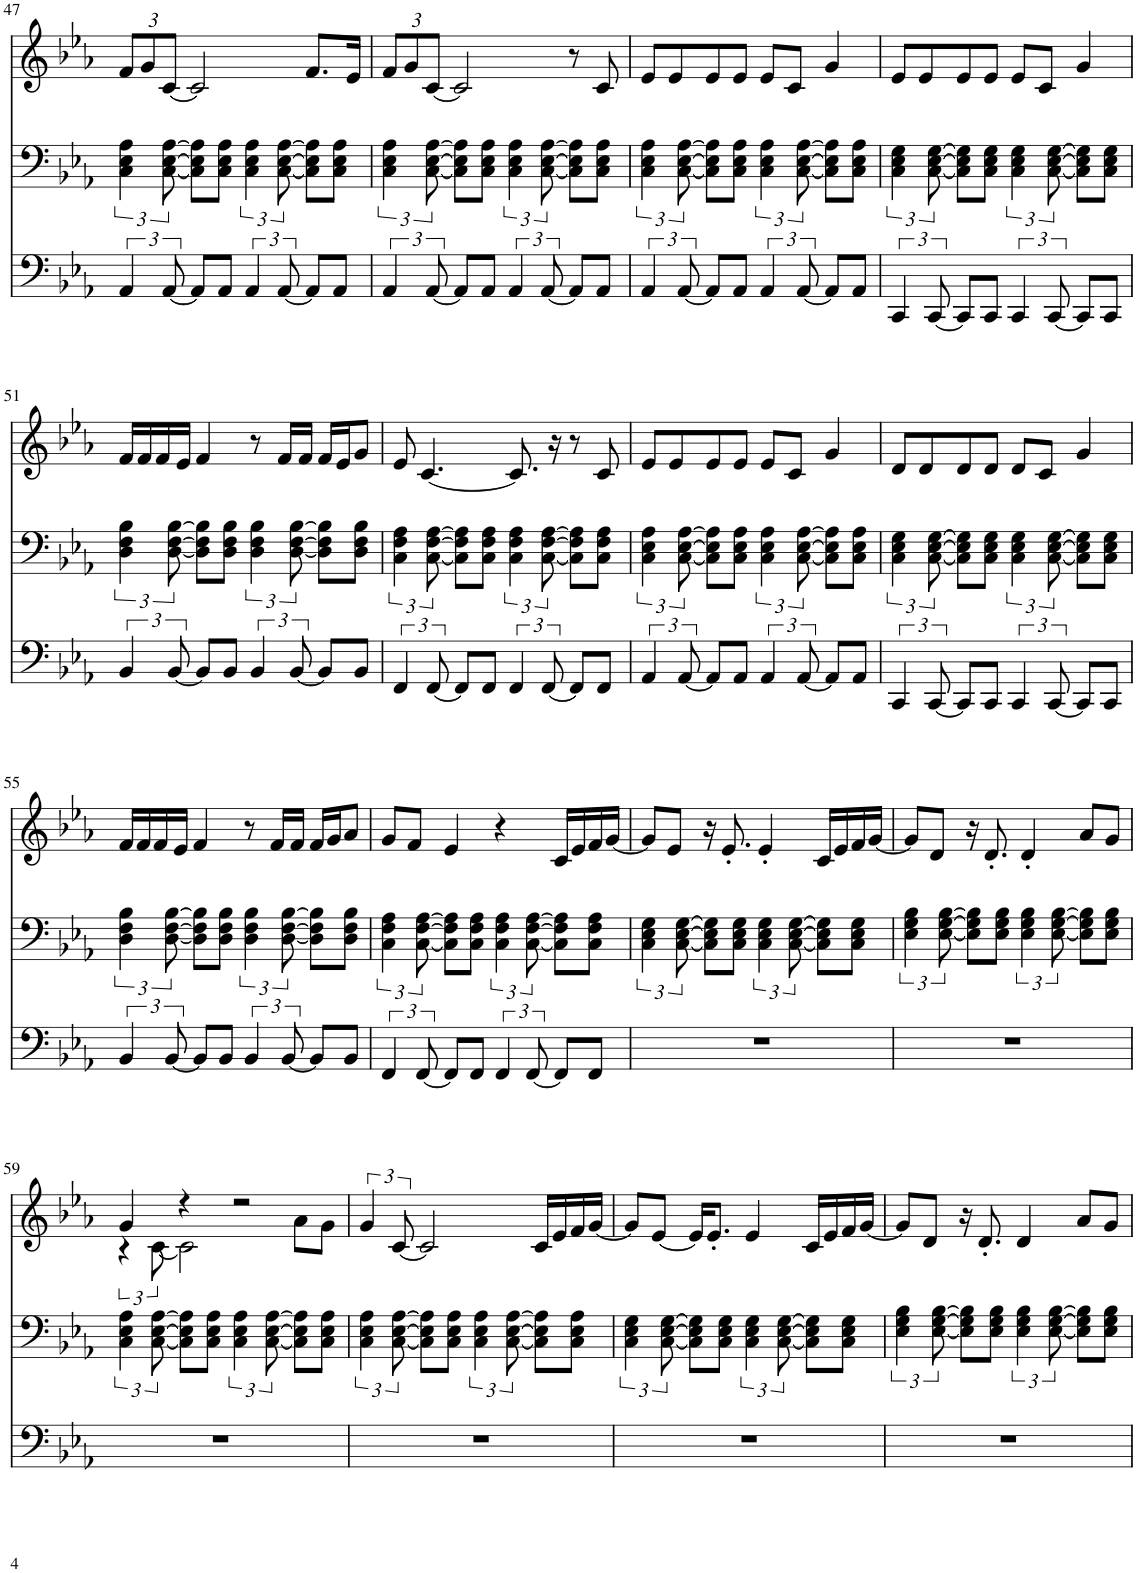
**kern	**kern	**kern
*part3	*part2	*part1
*staff3	*staff2	*staff1
*I"Grand Piano, Bass (MIDI)	*I"Grand Piano, Chords #2 (MIDI)	*I"Grand Piano, Melody #2 (MIDI)
*I'Pno	*I'Pno	*I'Pno
!!LO:PB:g=z
*clefF4	*clefF4	*clefG2
*k[b-e-a-]	*k[b-e-a-]	*k[b-e-a-]
*M4/4	*M4/4	*M4/4
*	*	*Xbrackettup
=47	=47	=47
6AA-/	6C\ 6E-\ 6A-\	12f/L
.	.	12g/
[12AA-/	[12C\ [12E-\ [12A-\	[12c/J
8AA-/L]	8C\] 8E-\] 8A-\]L	2c/]
8AA-/J	8C\ 8E-\ 8A-\J	.
6AA-/	6C\ 6E-\ 6A-\	.
[12AA-/	[12C\ [12E-\ [12A-\	.
8AA-/L]	8C\] 8E-\] 8A-\]L	8.f/L
8AA-/J	8C\ 8E-\ 8A-\J	.
.	.	16e-/Jk
=48	=48	=48
6AA-/	6C\ 6E-\ 6A-\	12f/L
.	.	12g/
[12AA-/	[12C\ [12E-\ [12A-\	[12c/J
8AA-/L]	8C\] 8E-\] 8A-\]L	2c/]
8AA-/J	8C\ 8E-\ 8A-\J	.
6AA-/	6C\ 6E-\ 6A-\	.
[12AA-/	[12C\ [12E-\ [12A-\	.
8AA-/L]	8C\] 8E-\] 8A-\]L	8r
8AA-/J	8C\ 8E-\ 8A-\J	8c/
=49	=49	=49
6AA-/	6C\ 6E-\ 6A-\	8e-/L
.	.	8e-/
[12AA-/	[12C\ [12E-\ [12A-\	.
8AA-/L]	8C\] 8E-\] 8A-\]L	8e-/
8AA-/J	8C\ 8E-\ 8A-\J	8e-/J
6AA-/	6C\ 6E-\ 6A-\	8e-/L
.	.	8c/J
[12AA-/	[12C\ [12E-\ [12A-\	.
8AA-/L]	8C\] 8E-\] 8A-\]L	4g/
8AA-/J	8C\ 8E-\ 8A-\J	.
=50	=50	=50
6CC/	6C\ 6E-\ 6G\	8e-/L
.	.	8e-/
[12CC/	[12C\ [12E-\ [12G\	.
8CC/L]	8C\] 8E-\] 8G\]L	8e-/
8CC/J	8C\ 8E-\ 8G\J	8e-/J
6CC/	6C\ 6E-\ 6G\	8e-/L
.	.	8c/J
[12CC/	[12C\ [12E-\ [12G\	.
8CC/L]	8C\] 8E-\] 8G\]L	4g/
8CC/J	8C\ 8E-\ 8G\J	.
!!LO:LB:g=z
=51	=51	=51
6BB-/	6D\ 6F\ 6B-\	16f/LL
.	.	16f/
.	.	16f/
[12BB-/	[12D\ [12F\ [12B-\	.
.	.	16e-/JJ
8BB-/L]	8D\] 8F\] 8B-\]L	4f/
8BB-/J	8D\ 8F\ 8B-\J	.
6BB-/	6D\ 6F\ 6B-\	8r
.	.	16f/LL
[12BB-/	[12D\ [12F\ [12B-\	.
.	.	16f/JJ
8BB-/L]	8D\] 8F\] 8B-\]L	16f/LL
.	.	16e-/J
8BB-/J	8D\ 8F\ 8B-\J	8g/J
=52	=52	=52
6FF/	6C\ 6F\ 6A-\	8e-/
.	.	[4.c/
[12FF/	[12C\ [12F\ [12A-\	.
8FF/L]	8C\] 8F\] 8A-\]L	.
8FF/J	8C\ 8F\ 8A-\J	.
6FF/	6C\ 6F\ 6A-\	8.c/]
[12FF/	[12C\ [12F\ [12A-\	.
.	.	16r
8FF/L]	8C\] 8F\] 8A-\]L	8r
8FF/J	8C\ 8F\ 8A-\J	8c/
=53	=53	=53
6AA-/	6C\ 6E-\ 6A-\	8e-/L
.	.	8e-/
[12AA-/	[12C\ [12E-\ [12A-\	.
8AA-/L]	8C\] 8E-\] 8A-\]L	8e-/
8AA-/J	8C\ 8E-\ 8A-\J	8e-/J
6AA-/	6C\ 6E-\ 6A-\	8e-/L
.	.	8c/J
[12AA-/	[12C\ [12E-\ [12A-\	.
8AA-/L]	8C\] 8E-\] 8A-\]L	4g/
8AA-/J	8C\ 8E-\ 8A-\J	.
=54	=54	=54
6CC/	6C\ 6E-\ 6G\	8d/L
.	.	8d/
[12CC/	[12C\ [12E-\ [12G\	.
8CC/L]	8C\] 8E-\] 8G\]L	8d/
8CC/J	8C\ 8E-\ 8G\J	8d/J
6CC/	6C\ 6E-\ 6G\	8d/L
.	.	8c/J
[12CC/	[12C\ [12E-\ [12G\	.
8CC/L]	8C\] 8E-\] 8G\]L	4g/
8CC/J	8C\ 8E-\ 8G\J	.
!!LO:LB:g=z
=55	=55	=55
6BB-/	6D\ 6F\ 6B-\	16f/LL
.	.	16f/
.	.	16f/
[12BB-/	[12D\ [12F\ [12B-\	.
.	.	16e-/JJ
8BB-/L]	8D\] 8F\] 8B-\]L	4f/
8BB-/J	8D\ 8F\ 8B-\J	.
6BB-/	6D\ 6F\ 6B-\	8r
.	.	16f/LL
[12BB-/	[12D\ [12F\ [12B-\	.
.	.	16f/JJ
8BB-/L]	8D\] 8F\] 8B-\]L	16f/LL
.	.	16g/J
8BB-/J	8D\ 8F\ 8B-\J	8a-/J
=56	=56	=56
6FF/	6C\ 6F\ 6A-\	8g/L
.	.	8f/J
[12FF/	[12C\ [12F\ [12A-\	.
8FF/L]	8C\] 8F\] 8A-\]L	4e-/
8FF/J	8C\ 8F\ 8A-\J	.
6FF/	6C\ 6F\ 6A-\	4r
[12FF/	[12C\ [12F\ [12A-\	.
8FF/L]	8C\] 8F\] 8A-\]L	16c/LL
.	.	16e-/
8FF/J	8C\ 8F\ 8A-\J	16f/
.	.	[16g/JJ
=57	=57	=57
1r	6C\ 6E-\ 6G\	8g/L]
.	.	8e-/J
.	[12C\ [12E-\ [12G\	.
.	8C\] 8E-\] 8G\]L	16r
.	.	8.e-'/
.	8C\ 8E-\ 8G\J	.
.	6C\ 6E-\ 6G\	4e-'/
.	[12C\ [12E-\ [12G\	.
.	8C\] 8E-\] 8G\]L	16c/LL
.	.	16e-/
.	8C\ 8E-\ 8G\J	16f/
.	.	[16g/JJ
=58	=58	=58
1r	6E-\ 6G\ 6B-\	8g/L]
.	.	8d/J
.	[12E-\ [12G\ [12B-\	.
.	8E-\] 8G\] 8B-\]L	16r
.	.	8.d'/
.	8E-\ 8G\ 8B-\J	.
.	6E-\ 6G\ 6B-\	4d'/
.	[12E-\ [12G\ [12B-\	.
.	8E-\] 8G\] 8B-\]L	8a-/L
.	8E-\ 8G\ 8B-\J	8g/J
!!LO:LB:g=z
=59	=59	=59
*	*	*^
*	*	*	*brackettup
1r	6C\ 6E-\ 6A-\	4g/	6r
.	[12C\ [12E-\ [12A-\	.	[12c\
.	8C\] 8E-\] 8A-\]L	4r	2c\]
.	8C\ 8E-\ 8A-\J	.	.
.	6C\ 6E-\ 6A-\	2r	.
.	[12C\ [12E-\ [12A-\	.	.
.	8C\] 8E-\] 8A-\]L	.	8a-\L
.	8C\ 8E-\ 8A-\J	.	8g\J
*	*	*v	*v
=60	=60	=60
1r	6C\ 6E-\ 6A-\	6g/
.	[12C\ [12E-\ [12A-\	[12c/
.	8C\] 8E-\] 8A-\]L	2c/]
.	8C\ 8E-\ 8A-\J	.
.	6C\ 6E-\ 6A-\	.
.	[12C\ [12E-\ [12A-\	.
.	8C\] 8E-\] 8A-\]L	16c/LL
.	.	16e-/
.	8C\ 8E-\ 8A-\J	16f/
.	.	[16g/JJ
=61	=61	=61
1r	6C\ 6E-\ 6G\	8g/L]
.	.	[8e-/J
.	[12C\ [12E-\ [12G\	.
.	8C\] 8E-\] 8G\]L	16e-/KL]
.	.	8.e-'/J
.	8C\ 8E-\ 8G\J	.
.	6C\ 6E-\ 6G\	4e-/
.	[12C\ [12E-\ [12G\	.
.	8C\] 8E-\] 8G\]L	16c/LL
.	.	16e-/
.	8C\ 8E-\ 8G\J	16f/
.	.	[16g/JJ
=62	=62	=62
1r	6E-\ 6G\ 6B-\	8g/L]
.	.	8d/J
.	[12E-\ [12G\ [12B-\	.
.	8E-\] 8G\] 8B-\]L	16r
.	.	8.d'/
.	8E-\ 8G\ 8B-\J	.
.	6E-\ 6G\ 6B-\	4d/
.	[12E-\ [12G\ [12B-\	.
.	8E-\] 8G\] 8B-\]L	8a-/L
.	8E-\ 8G\ 8B-\J	8g/J
=	=	=
*-	*-	*-
